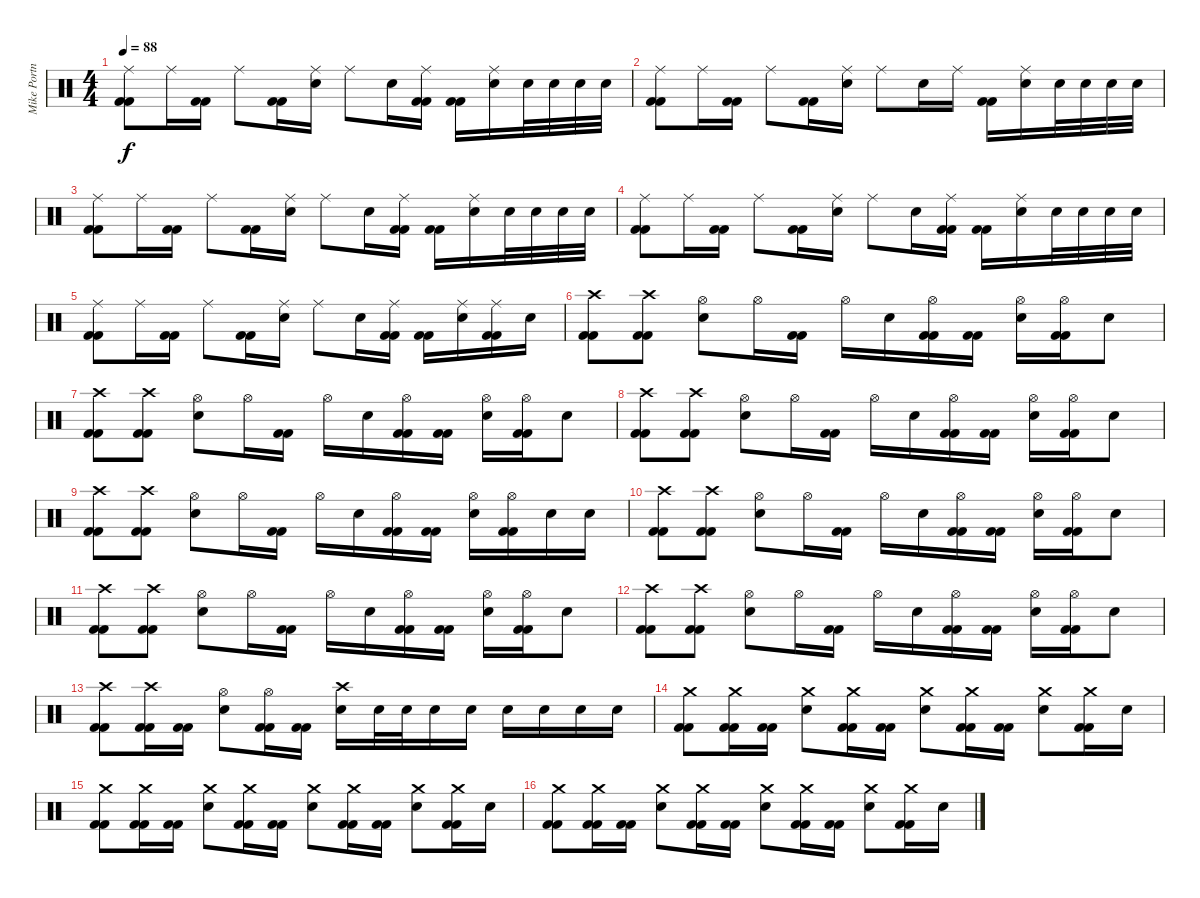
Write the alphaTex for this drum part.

\track ("Mike Portnoy - Drum" "Mike Portn") {instrument percussion}
\staff {score}
\articulation defaults
\ts (4 4)
\tempo 88
\clef neutral
\ks c
("Ride (middle)" "Kick (hit) 2" "Kick (hit) 2").8{dy f} "Ride (middle)".16 ("Kick (hit) 2" "Kick (hit) 2").16 "Ride (middle)".8 ("Kick (hit) 2" "Kick (hit) 2").16 ("Ride (middle)" "Snare (hit) 2").16 "Ride (middle)".8 "Snare (hit) 2".16 ("Ride (middle)" "Kick (hit) 2" "Kick (hit) 2").16 ("Kick (hit) 2" "Kick (hit) 2").16 ("Ride (middle)" "Snare (hit) 2").16 "Snare (hit) 2".32 "Snare (hit) 2".32 "Snare (hit) 2".32 "Snare (hit) 2".32 |
("Ride (middle)" "Kick (hit) 2" "Kick (hit) 2").8 "Ride (middle)".16 ("Kick (hit) 2" "Kick (hit) 2").16 "Ride (middle)".8 ("Kick (hit) 2" "Kick (hit) 2").16 ("Ride (middle)" "Snare (hit) 2").16 "Ride (middle)".8 "Snare (hit) 2".16 "Ride (middle)".16 ("Kick (hit) 2" "Kick (hit) 2").16 ("Ride (middle)" "Snare (hit) 2").16 "Snare (hit) 2".32 "Snare (hit) 2".32 "Snare (hit) 2".32 "Snare (hit) 2".32 |
("Ride (middle)" "Kick (hit) 2" "Kick (hit) 2").8 "Ride (middle)".16 ("Kick (hit) 2" "Kick (hit) 2").16 "Ride (middle)".8 ("Kick (hit) 2" "Kick (hit) 2").16 ("Ride (middle)" "Snare (hit) 2").16 "Ride (middle)".8 "Snare (hit) 2".16 ("Ride (middle)" "Kick (hit) 2" "Kick (hit) 2").16 ("Kick (hit) 2" "Kick (hit) 2").16 ("Ride (middle)" "Snare (hit) 2").16 "Snare (hit) 2".32 "Snare (hit) 2".32 "Snare (hit) 2".32 "Snare (hit) 2".32 |
("Ride (middle)" "Kick (hit) 2" "Kick (hit) 2").8 "Ride (middle)".16 ("Kick (hit) 2" "Kick (hit) 2").16 "Ride (middle)".8 ("Kick (hit) 2" "Kick (hit) 2").16 ("Ride (middle)" "Snare (hit) 2").16 "Ride (middle)".8 "Snare (hit) 2".16 ("Ride (middle)" "Kick (hit) 2" "Kick (hit) 2").16 ("Kick (hit) 2" "Kick (hit) 2").16 ("Ride (middle)" "Snare (hit) 2").16 "Snare (hit) 2".32 "Snare (hit) 2".32 "Snare (hit) 2".32 "Snare (hit) 2".32 |
("Ride (middle)" "Kick (hit) 2" "Kick (hit) 2").8 "Ride (middle)".16 ("Kick (hit) 2" "Kick (hit) 2").16 "Ride (middle)".8 ("Kick (hit) 2" "Kick (hit) 2").16 ("Ride (middle)" "Snare (hit) 2").16 "Ride (middle)".8 "Snare (hit) 2".16 ("Ride (middle)" "Kick (hit) 2" "Kick (hit) 2").16 ("Kick (hit) 2" "Kick (hit) 2").16 ("Ride (middle)" "Snare (hit) 2").16 ("Ride (middle)" "Kick (hit) 2" "Kick (hit) 2").16 "Snare (hit) 2".16 |
("Crash high (hit)" "Kick (hit) 2" "Kick (hit) 2").8 ("Crash high (hit)" "Kick (hit) 2" "Kick (hit) 2").8 ("Hi-Hat (open)" "Snare (hit) 2").8 "Hi-Hat (open)".16 ("Kick (hit) 2" "Kick (hit) 2").16 "Hi-Hat (open)".16 "Snare (hit) 2".16 ("Hi-Hat (open)" "Kick (hit) 2" "Kick (hit) 2").16 ("Kick (hit) 2" "Kick (hit) 2").16 ("Hi-Hat (open)" "Snare (hit) 2").16 ("Hi-Hat (open)" "Kick (hit) 2" "Kick (hit) 2").16 "Snare (hit) 2".8 |
("Crash high (hit)" "Kick (hit) 2" "Kick (hit) 2").8 ("Crash high (hit)" "Kick (hit) 2" "Kick (hit) 2").8 ("Hi-Hat (open)" "Snare (hit) 2").8 "Hi-Hat (open)".16 ("Kick (hit) 2" "Kick (hit) 2").16 "Hi-Hat (open)".16 "Snare (hit) 2".16 ("Hi-Hat (open)" "Kick (hit) 2" "Kick (hit) 2").16 ("Kick (hit) 2" "Kick (hit) 2").16 ("Hi-Hat (open)" "Snare (hit) 2").16 ("Hi-Hat (open)" "Kick (hit) 2" "Kick (hit) 2").16 "Snare (hit) 2".8 |
("Crash high (hit)" "Kick (hit) 2" "Kick (hit) 2").8 ("Crash high (hit)" "Kick (hit) 2" "Kick (hit) 2").8 ("Hi-Hat (open)" "Snare (hit) 2").8 "Hi-Hat (open)".16 ("Kick (hit) 2" "Kick (hit) 2").16 "Hi-Hat (open)".16 "Snare (hit) 2".16 ("Hi-Hat (open)" "Kick (hit) 2" "Kick (hit) 2").16 ("Kick (hit) 2" "Kick (hit) 2").16 ("Hi-Hat (open)" "Snare (hit) 2").16 ("Hi-Hat (open)" "Kick (hit) 2" "Kick (hit) 2").16 "Snare (hit) 2".8 |
("Crash high (hit)" "Kick (hit) 2" "Kick (hit) 2").8 ("Crash high (hit)" "Kick (hit) 2" "Kick (hit) 2").8 ("Hi-Hat (open)" "Snare (hit) 2").8 "Hi-Hat (open)".16 ("Kick (hit) 2" "Kick (hit) 2").16 "Hi-Hat (open)".16 "Snare (hit) 2".16 ("Hi-Hat (open)" "Kick (hit) 2" "Kick (hit) 2").16 ("Kick (hit) 2" "Kick (hit) 2").16 ("Hi-Hat (open)" "Snare (hit) 2").16 ("Hi-Hat (open)" "Kick (hit) 2" "Kick (hit) 2").16 "Snare (hit) 2".16 "Snare (hit) 2".16 |
("Crash high (hit)" "Kick (hit) 2" "Kick (hit) 2").8 ("Crash high (hit)" "Kick (hit) 2" "Kick (hit) 2").8 ("Hi-Hat (open)" "Snare (hit) 2").8 "Hi-Hat (open)".16 ("Kick (hit) 2" "Kick (hit) 2").16 "Hi-Hat (open)".16 "Snare (hit) 2".16 ("Hi-Hat (open)" "Kick (hit) 2" "Kick (hit) 2").16 ("Kick (hit) 2" "Kick (hit) 2").16 ("Hi-Hat (open)" "Snare (hit) 2").16 ("Hi-Hat (open)" "Kick (hit) 2" "Kick (hit) 2").16 "Snare (hit) 2".8 |
("Crash high (hit)" "Kick (hit) 2" "Kick (hit) 2").8 ("Crash high (hit)" "Kick (hit) 2" "Kick (hit) 2").8 ("Hi-Hat (open)" "Snare (hit) 2").8 "Hi-Hat (open)".16 ("Kick (hit) 2" "Kick (hit) 2").16 "Hi-Hat (open)".16 "Snare (hit) 2".16 ("Hi-Hat (open)" "Kick (hit) 2" "Kick (hit) 2").16 ("Kick (hit) 2" "Kick (hit) 2").16 ("Hi-Hat (open)" "Snare (hit) 2").16 ("Hi-Hat (open)" "Kick (hit) 2" "Kick (hit) 2").16 "Snare (hit) 2".8 |
("Crash high (hit)" "Kick (hit) 2" "Kick (hit) 2").8 ("Crash high (hit)" "Kick (hit) 2" "Kick (hit) 2").8 ("Hi-Hat (open)" "Snare (hit) 2").8 "Hi-Hat (open)".16 ("Kick (hit) 2" "Kick (hit) 2").16 "Hi-Hat (open)".16 "Snare (hit) 2".16 ("Hi-Hat (open)" "Kick (hit) 2" "Kick (hit) 2").16 ("Kick (hit) 2" "Kick (hit) 2").16 ("Hi-Hat (open)" "Snare (hit) 2").16 ("Hi-Hat (open)" "Kick (hit) 2" "Kick (hit) 2").16 "Snare (hit) 2".8 |
("Crash high (hit)" "Kick (hit) 2" "Kick (hit) 2").8 ("Crash high (hit)" "Kick (hit) 2" "Kick (hit) 2").16 ("Kick (hit) 2" "Kick (hit) 2").16 ("Hi-Hat (open)" "Snare (hit) 2").8 ("Hi-Hat (open)" "Kick (hit) 2" "Kick (hit) 2").16 ("Kick (hit) 2" "Kick (hit) 2").16 ("Crash high (hit)" "Snare (hit) 2").16 "Snare (hit) 2".32 "Snare (hit) 2".32 "Snare (hit) 2".16 "Snare (hit) 2".16 "Snare (hit) 2".16 "Snare (hit) 2".16 "Snare (hit) 2".16 "Snare (hit) 2".16 |
("Crash medium (hit)" "Kick (hit) 2" "Kick (hit) 2").8 ("Crash medium (hit)" "Kick (hit) 2" "Kick (hit) 2").16 ("Kick (hit) 2" "Kick (hit) 2").16 ("Crash medium (hit)" "Snare (hit) 2").8 ("Crash medium (hit)" "Kick (hit) 2" "Kick (hit) 2").16 ("Kick (hit) 2" "Kick (hit) 2").16 ("Crash medium (hit)" "Snare (hit) 2").8 ("Crash medium (hit)" "Kick (hit) 2" "Kick (hit) 2").16 ("Kick (hit) 2" "Kick (hit) 2").16 ("Crash medium (hit)" "Snare (hit) 2").8 ("Crash medium (hit)" "Kick (hit) 2" "Kick (hit) 2").16 "Snare (hit) 2".16 |
("Crash medium (hit)" "Kick (hit) 2" "Kick (hit) 2").8 ("Crash medium (hit)" "Kick (hit) 2" "Kick (hit) 2").16 ("Kick (hit) 2" "Kick (hit) 2").16 ("Crash medium (hit)" "Snare (hit) 2").8 ("Crash medium (hit)" "Kick (hit) 2" "Kick (hit) 2").16 ("Kick (hit) 2" "Kick (hit) 2").16 ("Crash medium (hit)" "Snare (hit) 2").8 ("Crash medium (hit)" "Kick (hit) 2" "Kick (hit) 2").16 ("Kick (hit) 2" "Kick (hit) 2").16 ("Crash medium (hit)" "Snare (hit) 2").8 ("Crash medium (hit)" "Kick (hit) 2" "Kick (hit) 2").16 "Snare (hit) 2".16 |
("Crash medium (hit)" "Kick (hit) 2" "Kick (hit) 2").8 ("Crash medium (hit)" "Kick (hit) 2" "Kick (hit) 2").16 ("Kick (hit) 2" "Kick (hit) 2").16 ("Crash medium (hit)" "Snare (hit) 2").8 ("Crash medium (hit)" "Kick (hit) 2" "Kick (hit) 2").16 ("Kick (hit) 2" "Kick (hit) 2").16 ("Crash medium (hit)" "Snare (hit) 2").8 ("Crash medium (hit)" "Kick (hit) 2" "Kick (hit) 2").16 ("Kick (hit) 2" "Kick (hit) 2").16 ("Crash medium (hit)" "Snare (hit) 2").8 ("Crash medium (hit)" "Kick (hit) 2" "Kick (hit) 2").16 "Snare (hit) 2".16
